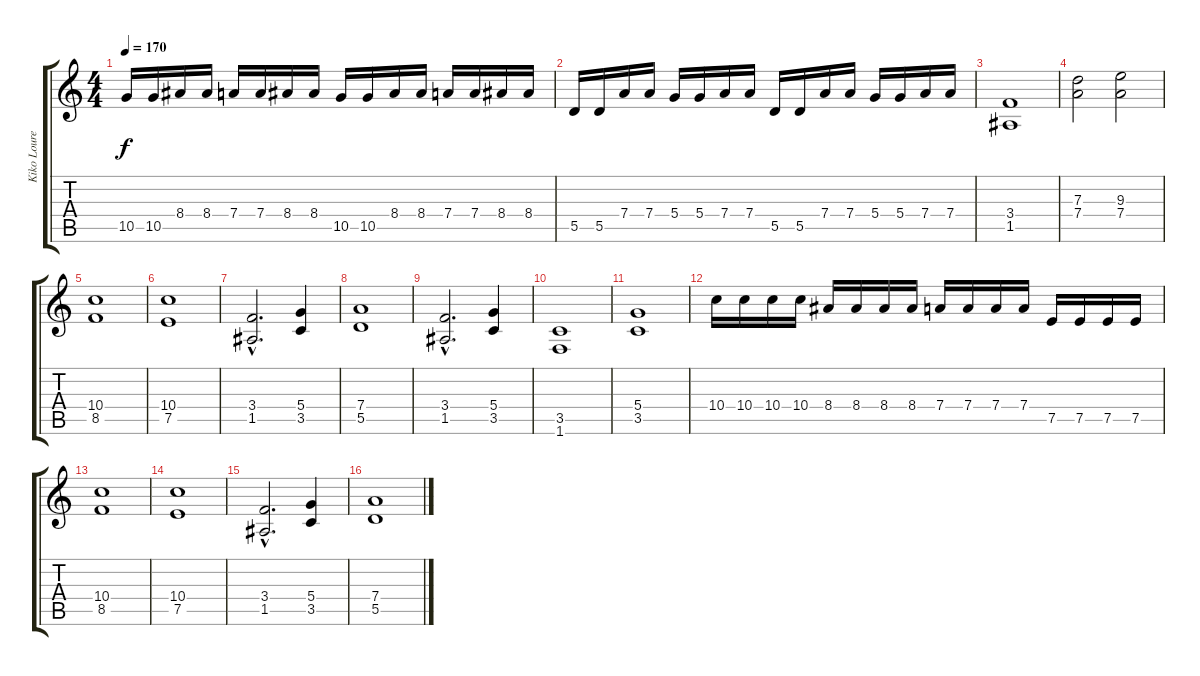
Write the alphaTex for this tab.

\track ("Kiko Loureiro" "Kiko Loure") {instrument overdrivenguitar}
\staff {score tabs}
\tuning (E4 B3 G3 D3 A2 E2) {hide}
\ts (4 4)
\tempo 170
\clef g2
\ks c
10.5.16{dy f} 10.5.16 8.4.16 8.4.16 7.4.16 7.4.16 8.4.16 8.4.16 10.5.16 10.5.16 8.4.16 8.4.16 7.4.16 7.4.16 8.4.16 8.4.16 |
5.5.16 5.5.16 7.4.16 7.4.16 5.4.16 5.4.16 7.4.16 7.4.16 5.5.16 5.5.16 7.4.16 7.4.16 5.4.16 5.4.16 7.4.16 7.4.16 |
(3.4 1.5).1 |
(7.3 7.4).2 (9.3 7.4).2 |
(10.4 8.5).1 |
(10.4 7.5).1 |
(3.4{hac} 1.5{hac}).2{d} (5.4 3.5).4 |
(7.4 5.5).1 |
(3.4{hac} 1.5{hac}).2{d} (5.4 3.5).4 |
(3.5 1.6).1 |
(5.4 3.5).1 |
10.4.16 10.4.16 10.4.16 10.4.16 8.4.16 8.4.16 8.4.16 8.4.16 7.4.16 7.4.16 7.4.16 7.4.16 7.5.16 7.5.16 7.5.16 7.5.16 |
(10.4 8.5).1 |
(10.4 7.5).1 |
(3.4{hac} 1.5{hac}).2{d} (5.4 3.5).4 |
(7.4 5.5).1
